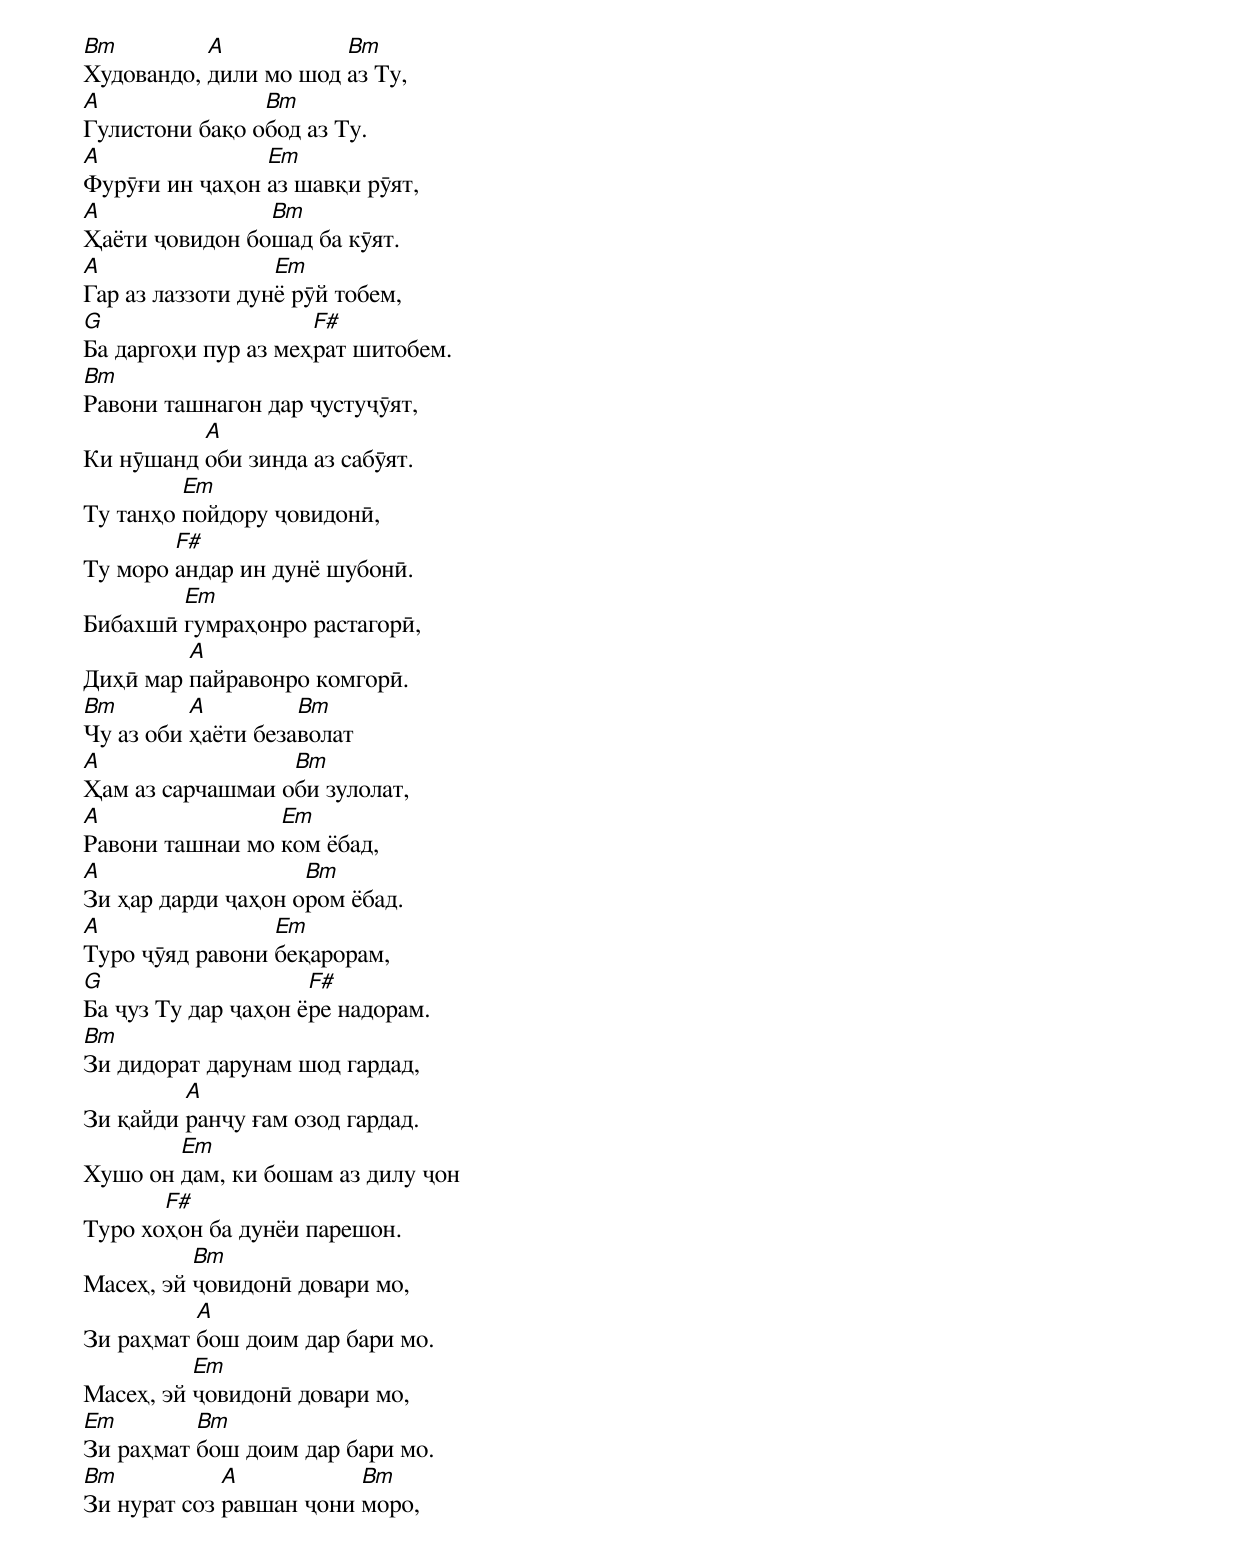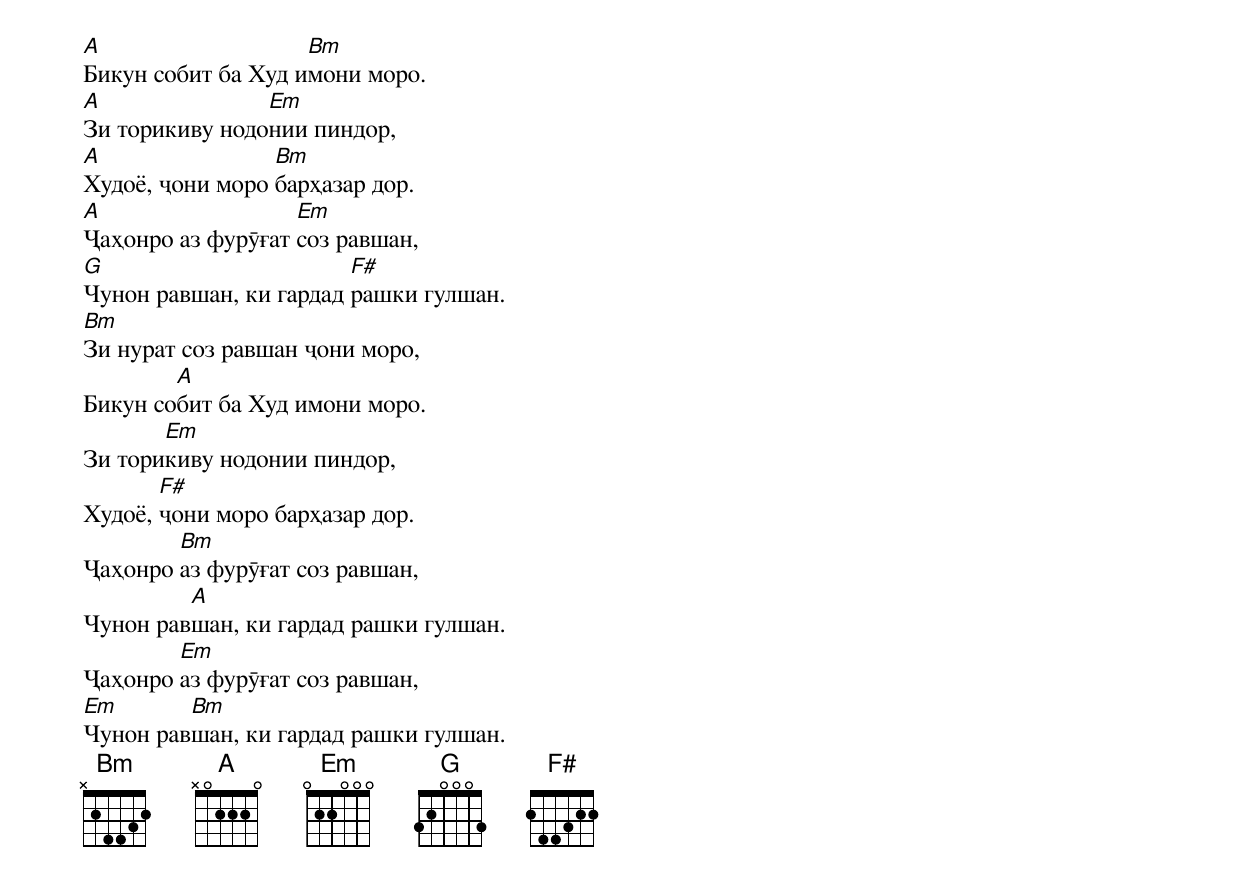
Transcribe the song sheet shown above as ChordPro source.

[Bm]Худовандо, [A]дили мо шод [Bm]аз Ту,
[A]Гулистони бақо о[Bm]бод аз Ту.
[A]Фурӯғи ин ҷаҳон [Em]аз шавқи рӯят,
[A]Ҳаёти ҷовидон бо[Bm]шад ба кӯят.
[A]Гар аз лаззоти дун[Em]ё рӯй тобем,
[G]Ба даргоҳи пур аз меҳ[F#]рат шитобем.
[Bm]Равони ташнагон дар ҷустуҷӯят,
Ки нӯшанд [A]оби зинда аз сабӯят.
Ту танҳо [Em]пойдору ҷовидонӣ,
Ту моро [F#]андар ин дунё шубонӣ.
Бибахшӣ [Em]гумраҳонро растагорӣ,
Диҳӣ мар [A]пайравонро комгорӣ.
[Bm]Чу аз оби [A]ҳаёти беза[Bm]волат
[A]Ҳам аз сарчашмаи о[Bm]би зулолат,
[A]Равони ташнаи мо [Em]ком ёбад,
[A]Зи ҳар дарди ҷаҳон о[Bm]ром ёбад.
[A]Туро ҷӯяд равони [Em]беқарорам,
[G]Ба ҷуз Ту дар ҷаҳон ё[F#]ре надорам.
[Bm]Зи дидорат дарунам шод гардад,
Зи қайди [A]ранҷу ғам озод гардад.
Хушо он [Em]дам, ки бошам аз дилу ҷон
Туро хо[F#]ҳон ба дунёи парешон.
Масеҳ, эй [Bm]ҷовидонӣ довари мо,
Зи раҳмат [A]бош доим дар бари мо.
Масеҳ, эй [Em]ҷовидонӣ довари мо,
[Em]Зи раҳмат [Bm]бош доим дар бари мо.
[Bm]Зи нурат соз [A]равшан ҷони [Bm]моро,
[A]Бикун собит ба Худ и[Bm]мони моро.
[A]Зи торикиву нодо[Em]нии пиндор,
[A]Худоё, ҷони моро [Bm]барҳазар дор.
[A]Ҷаҳонро аз фурӯғат [Em]соз равшан,
[G]Чунон равшан, ки гардад [F#]рашки гулшан.
[Bm]Зи нурат соз равшан ҷони моро,
Бикун со[A]бит ба Худ имони моро.
Зи тори[Em]киву нодонии пиндор,
Худоё, [F#]ҷони моро барҳазар дор.
Ҷаҳонро [Bm]аз фурӯғат соз равшан,
Чунон рав[A]шан, ки гардад рашки гулшан.
Ҷаҳонро [Em]аз фурӯғат соз равшан,
[Em]Чунон рав[Bm]шан, ки гардад рашки гулшан.
